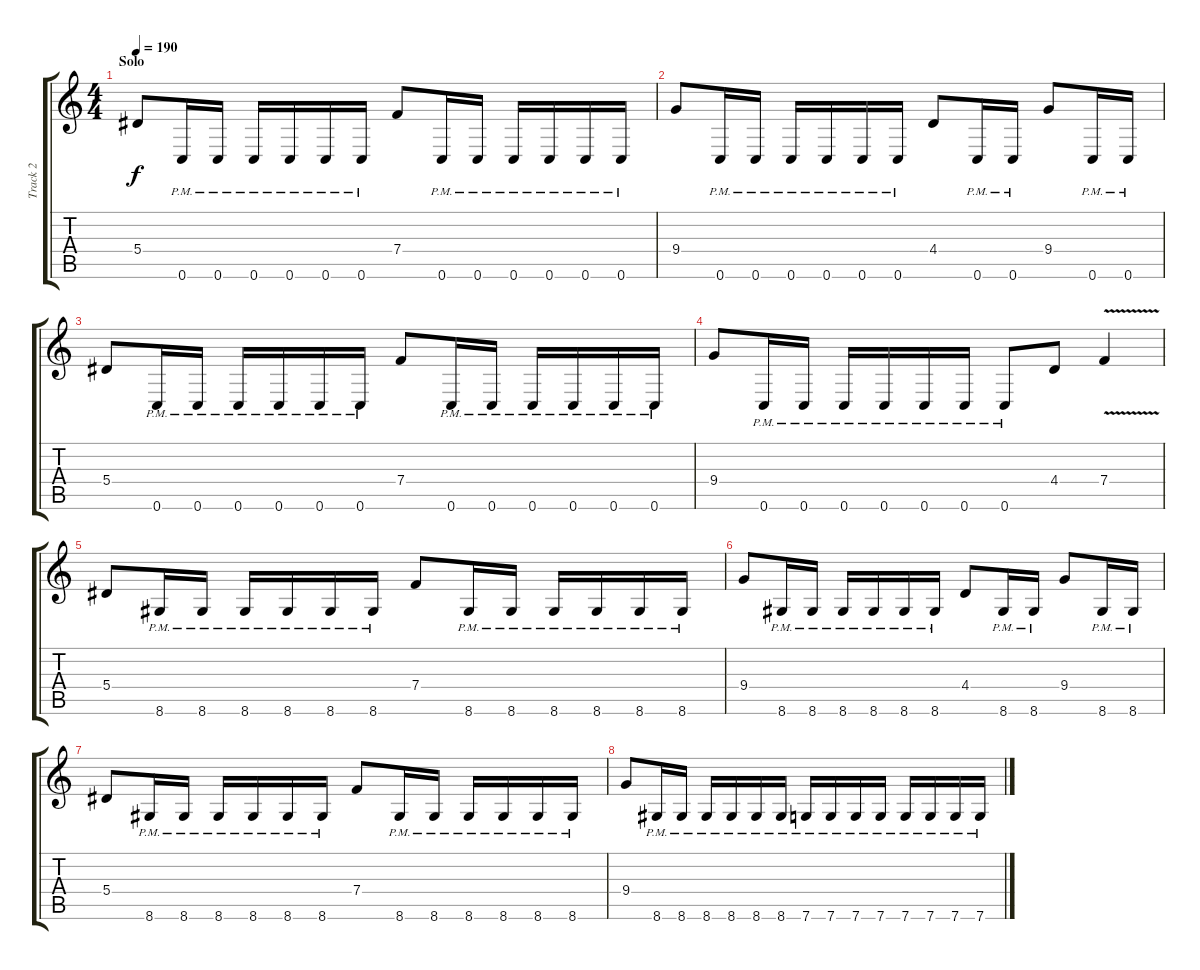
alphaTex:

\track ("Track 2" "Track 2") {instrument distortionguitar}
\staff {score tabs}
\tuning (C4 G3 Eb3 Bb2 F2 C2) {hide}
\ts (4 4)
\section ("" "Solo")
\tempo 190
\clef g2
\ks c
5.4.8{dy f} 0.6{pm}.16 0.6{pm}.16 0.6{pm}.16 0.6{pm}.16 0.6{pm}.16 0.6{pm}.16 7.4.8 0.6{pm}.16 0.6{pm}.16 0.6{pm}.16 0.6{pm}.16 0.6{pm}.16 0.6{pm}.16 |
9.4.8 0.6{pm}.16 0.6{pm}.16 0.6{pm}.16 0.6{pm}.16 0.6{pm}.16 0.6{pm}.16 4.4.8 0.6{pm}.16 0.6{pm}.16 9.4.8 0.6{pm}.16 0.6{pm}.16 |
5.4.8 0.6{pm}.16 0.6{pm}.16 0.6{pm}.16 0.6{pm}.16 0.6{pm}.16 0.6{pm}.16 7.4.8 0.6{pm}.16 0.6{pm}.16 0.6{pm}.16 0.6{pm}.16 0.6{pm}.16 0.6{pm}.16 |
9.4.8 0.6{pm}.16 0.6{pm}.16 0.6{pm}.16 0.6{pm}.16 0.6{pm}.16 0.6{pm}.16 0.6{pm}.8 4.4.8 7.4{v}.4 |
5.4.8 8.6{pm}.16 8.6{pm}.16 8.6{pm}.16 8.6{pm}.16 8.6{pm}.16 8.6{pm}.16 7.4.8 8.6{pm}.16 8.6{pm}.16 8.6{pm}.16 8.6{pm}.16 8.6{pm}.16 8.6{pm}.16 |
9.4.8 8.6{pm}.16 8.6{pm}.16 8.6{pm}.16 8.6{pm}.16 8.6{pm}.16 8.6{pm}.16 4.4.8 8.6{pm}.16 8.6{pm}.16 9.4.8 8.6{pm}.16 8.6{pm}.16 |
5.4.8 8.6{pm}.16 8.6{pm}.16 8.6{pm}.16 8.6{pm}.16 8.6{pm}.16 8.6{pm}.16 7.4.8 8.6{pm}.16 8.6{pm}.16 8.6{pm}.16 8.6{pm}.16 8.6{pm}.16 8.6{pm}.16 |
9.4.8 8.6{pm}.16 8.6{pm}.16 8.6{pm}.16 8.6{pm}.16 8.6{pm}.16 8.6{pm}.16 7.6{pm}.16 7.6{pm}.16 7.6{pm}.16 7.6{pm}.16 7.6{pm}.16 7.6{pm}.16 7.6{pm}.16 7.6{pm}.16
